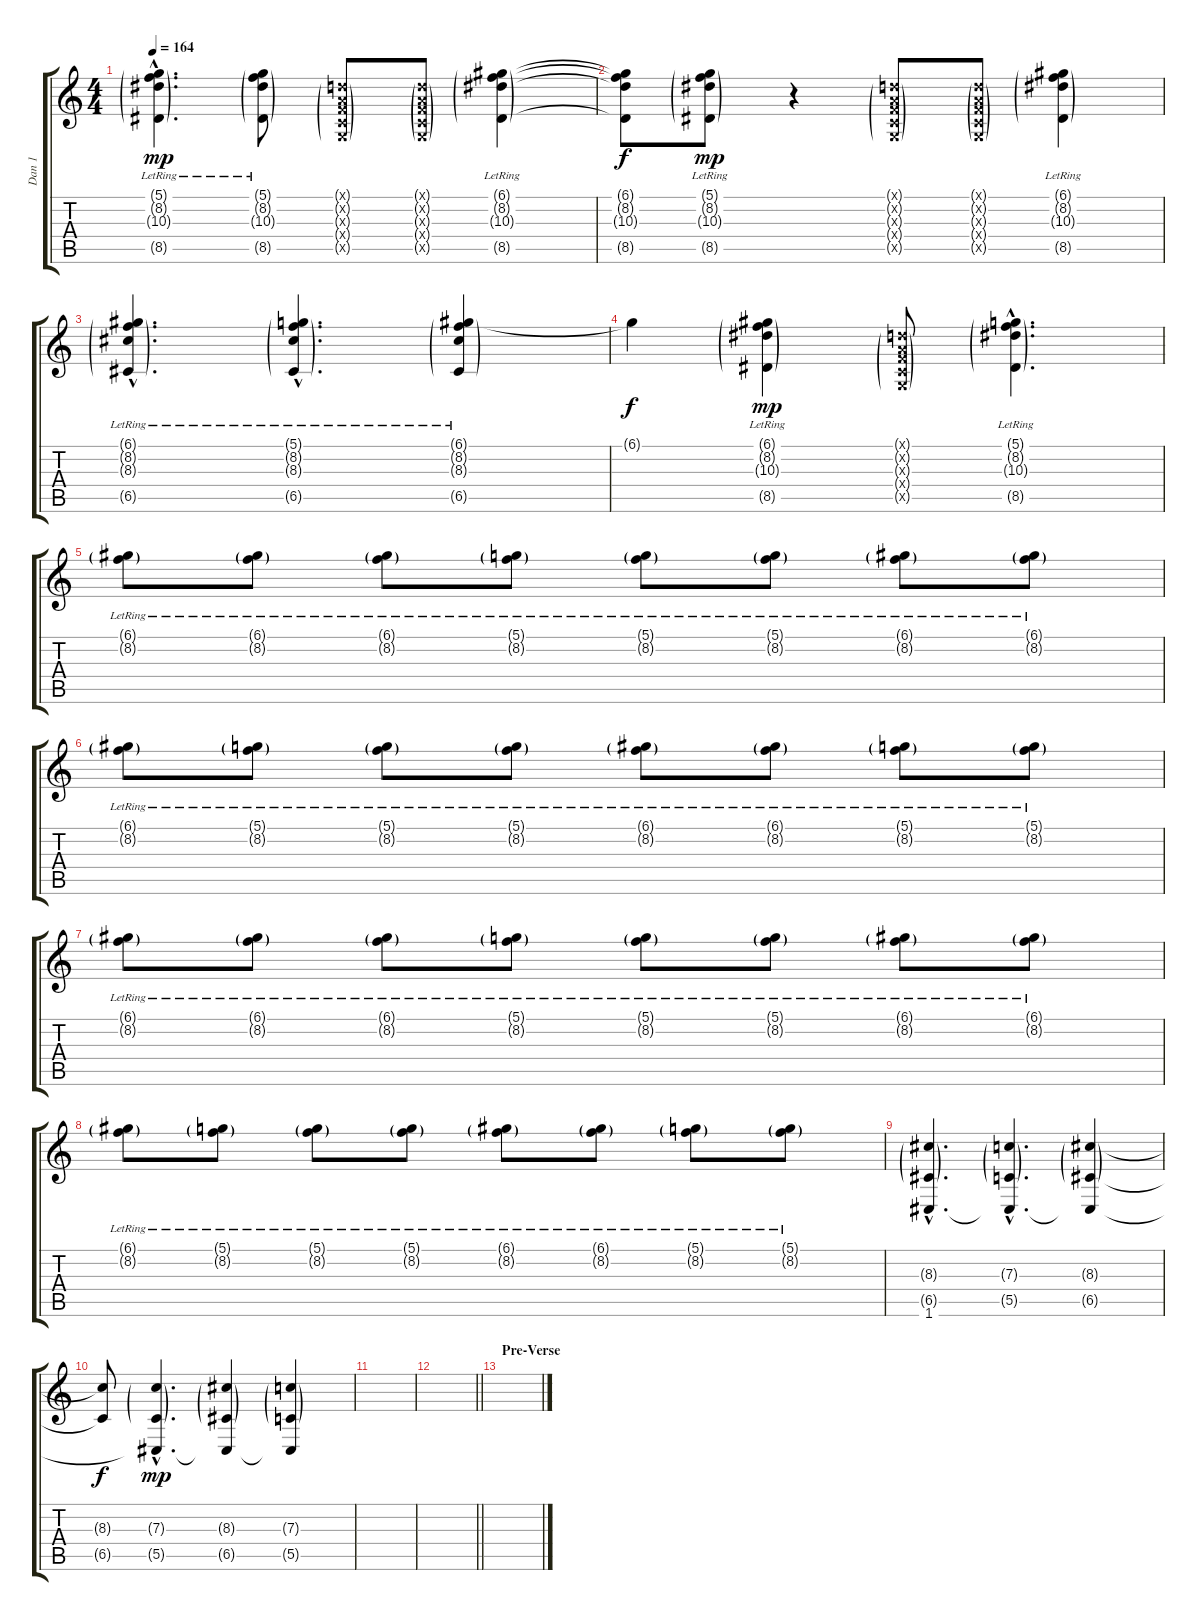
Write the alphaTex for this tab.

\track ("Dan 1" "Dan 1") {instrument distortionguitar}
\staff {score tabs}
\tuning (D4 A3 F3 C3 G2 C2) {hide}
\ts (4 4)
\tempo 164
\clef g2
\ks c
(5.1{g hac lr} 8.2{g hac lr} 10.3{g hac lr} 8.5{g hac lr}).4{d dy mp} (5.1{g lr} 8.2{g lr} 10.3{g} 8.5{g}).8 (0.1{g x} 0.2{g x} 0.3{g x} 0.4{g x} 0.5{g x}).8 (0.1{g x} 0.2{g x} 0.3{g x} 0.4{g x} 0.5{g x}).8 (6.1{g lr} 8.2{g lr} 10.3{g} 8.5{g}).4 |
(6.1{t} 8.2{t} 10.3{t} 8.5{t}).8{dy f} (5.1{g lr} 8.2{g lr} 10.3{g lr} 8.5{g lr}).8{dy mp} r.4 (0.1{g x} 0.2{g x} 0.3{g x} 0.4{g x} 0.5{g x}).8 (0.1{g x} 0.2{g x} 0.3{g x} 0.4{g x} 0.5{g x}).8 (6.1{g lr} 8.2{g lr} 10.3{g} 8.5{g}).4 |
(6.1{g hac lr} 8.2{g hac lr} 8.3{g hac} 6.5{g hac}).4{d} (5.1{g hac lr} 8.2{g hac lr} 8.3{g hac} 6.5{g hac}).4{d} (6.1{g lr} 8.2{g lr} 8.3{g} 6.5{g}).4 |
6.1{t}.4{dy f} (6.1{g lr} 8.2{g lr} 10.3{g} 8.5{g}).4{dy mp} (0.1{g x} 0.2{g x} 0.3{g x} 0.4{g x} 0.5{g x}).8 (5.1{g hac lr} 8.2{g hac lr} 10.3{g hac} 8.5{g hac}).4{d} |
(6.1{g lr} 8.2{g lr}).8 (6.1{g lr} 8.2{g lr}).8 (6.1{g lr} 8.2{g lr}).8 (5.1{g lr} 8.2{g lr}).8 (5.1{g lr} 8.2{g lr}).8 (5.1{g lr} 8.2{g lr}).8 (6.1{g lr} 8.2{g lr}).8 (6.1{g lr} 8.2{g lr}).8 |
(6.1{g lr} 8.2{g lr}).8 (5.1{g lr} 8.2{g lr}).8 (5.1{g lr} 8.2{g lr}).8 (5.1{g lr} 8.2{g lr}).8 (6.1{g lr} 8.2{g lr}).8 (6.1{g lr} 8.2{g lr}).8 (5.1{g lr} 8.2{g lr}).8 (5.1{g lr} 8.2{g lr}).8 |
(6.1{g lr} 8.2{g lr}).8 (6.1{g lr} 8.2{g lr}).8 (6.1{g lr} 8.2{g lr}).8 (5.1{g lr} 8.2{g lr}).8 (5.1{g lr} 8.2{g lr}).8 (5.1{g lr} 8.2{g lr}).8 (6.1{g lr} 8.2{g lr}).8 (6.1{g lr} 8.2{g lr}).8 |
(6.1{g lr} 8.2{g lr}).8 (5.1{g lr} 8.2{g lr}).8 (5.1{g lr} 8.2{g lr}).8 (5.1{g lr} 8.2{g lr}).8 (6.1{g lr} 8.2{g lr}).8 (6.1{g lr} 8.2{g lr}).8 (5.1{g lr} 8.2{g lr}).8 (5.1{g lr} 8.2{g lr}).8 |
(8.3{g hac} 6.5{g hac} 1.6{hac}).4{d} (7.3{g hac} 5.5{g hac} 1.6{hac t}).4{d} (8.3{g} 6.5{g} 1.6{t}).4 |
(8.3{t} 6.5{t}).8{dy f} (7.3{g hac} 5.5{g hac} 1.6{hac t}).4{d dy mp} (8.3{g} 6.5{g} 1.6{t}).4 (7.3{g} 5.5{g} 1.6{t}).4 |
|
\barLineRight lightlight
|
\section ("" "Pre-Verse")
